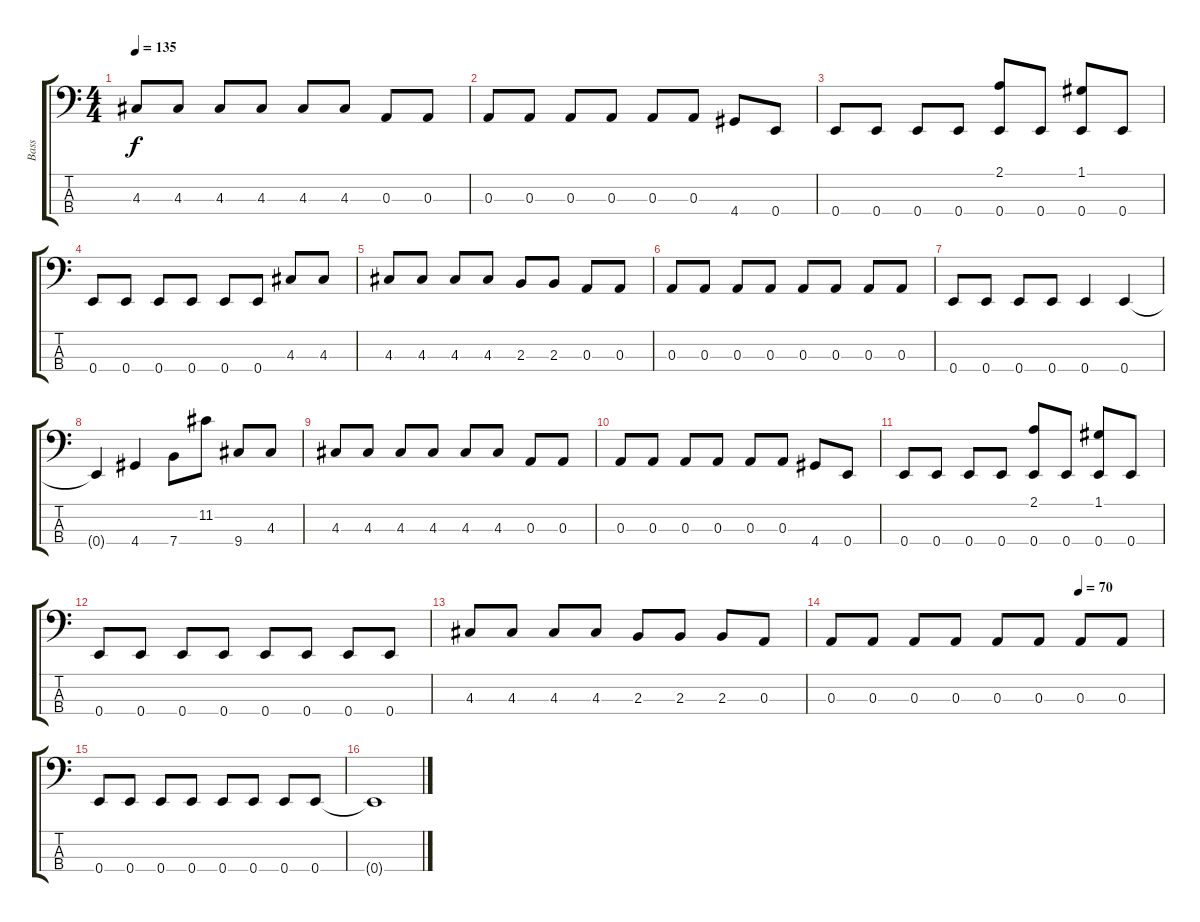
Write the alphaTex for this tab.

\track ("Bass" "Bass") {instrument electricbassfinger}
\staff {score tabs}
\tuning (G2 D2 A1 E1) {hide}
\ts (4 4)
\tempo 135
\clef f4
\ks c
4.3.8{dy f} 4.3.8 4.3.8 4.3.8 4.3.8 4.3.8 0.3.8 0.3.8 |
0.3.8 0.3.8 0.3.8 0.3.8 0.3.8 0.3.8 4.4.8 0.4.8 |
0.4.8 0.4.8 0.4.8 0.4.8 (2.1 0.4).8 0.4.8 (1.1 0.4).8 0.4.8 |
0.4.8 0.4.8 0.4.8 0.4.8 0.4.8 0.4.8 4.3.8 4.3.8 |
4.3.8 4.3.8 4.3.8 4.3.8 2.3.8 2.3.8 0.3.8 0.3.8 |
0.3.8 0.3.8 0.3.8 0.3.8 0.3.8 0.3.8 0.3.8 0.3.8 |
0.4.8 0.4.8 0.4.8 0.4.8 0.4.4 0.4.4 |
0.4{t}.4 4.4.4 7.4.8 11.2.8 9.4.8 4.3.8 |
4.3.8 4.3.8 4.3.8 4.3.8 4.3.8 4.3.8 0.3.8 0.3.8 |
0.3.8 0.3.8 0.3.8 0.3.8 0.3.8 0.3.8 4.4.8 0.4.8 |
0.4.8 0.4.8 0.4.8 0.4.8 (2.1 0.4).8 0.4.8 (1.1 0.4).8 0.4.8 |
0.4.8 0.4.8 0.4.8 0.4.8 0.4.8 0.4.8 0.4.8 0.4.8 |
4.3.8 4.3.8 4.3.8 4.3.8 2.3.8 2.3.8 2.3.8 0.3.8 |
\tempo (70 0.75)
0.3.8 0.3.8 0.3.8 0.3.8 0.3.8 0.3.8 0.3.8 0.3.8 |
0.4.8 0.4.8 0.4.8 0.4.8 0.4.8 0.4.8 0.4.8 0.4.8 |
0.4{t}.1
